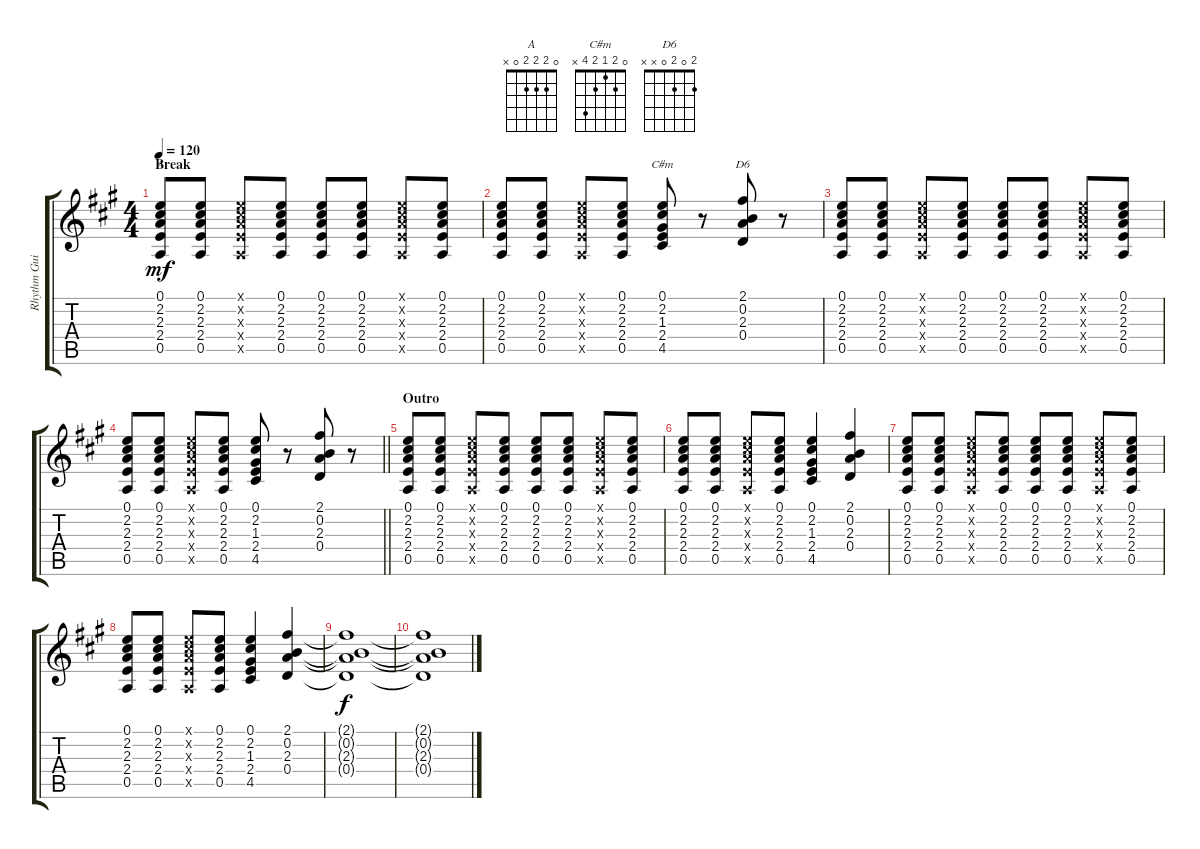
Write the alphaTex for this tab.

\track ("Rhythm Guitar" "Rhythm Gui") {instrument acousticguitarsteel}
\staff {score tabs}
\tuning (E4 B3 G3 D3 A2 E2) {hide}
\chord ("A" 0 2 2 2 0 x)
\chord ("C#m" 0 2 1 2 4 x)
\chord ("D6" 2 0 2 0 x x)
\ts (4 4)
\section ("" "Break")
\tempo 120
\clef g2
\ks a
(0.1 2.2 2.3 2.4 0.5).8{ch "A" dy mf} (0.1 2.2 2.3 2.4 0.5).8 (0.1{x} 2.2{x} 2.3{x} 2.4{x} 0.5{x}).8 (0.1 2.2 2.3 2.4 0.5).8 (0.1 2.2 2.3 2.4 0.5).8 (0.1 2.2 2.3 2.4 0.5).8 (0.1{x} 2.2{x} 2.3{x} 2.4{x} 0.5{x}).8 (0.1 2.2 2.3 2.4 0.5).8 |
(0.1 2.2 2.3 2.4 0.5).8 (0.1 2.2 2.3 2.4 0.5).8 (0.1{x} 2.2{x} 2.3{x} 2.4{x} 0.5{x}).8 (0.1 2.2 2.3 2.4 0.5).8 (0.1 2.2 1.3 2.4 4.5).8{ch "C#m"} r.8 (2.1 0.2 2.3 0.4).8{ch "D6"} r.8 |
(0.1 2.2 2.3 2.4 0.5).8 (0.1 2.2 2.3 2.4 0.5).8 (0.1{x} 2.2{x} 2.3{x} 2.4{x} 0.5{x}).8 (0.1 2.2 2.3 2.4 0.5).8 (0.1 2.2 2.3 2.4 0.5).8 (0.1 2.2 2.3 2.4 0.5).8 (0.1{x} 2.2{x} 2.3{x} 2.4{x} 0.5{x}).8 (0.1 2.2 2.3 2.4 0.5).8 |
\barLineRight lightlight
(0.1 2.2 2.3 2.4 0.5).8 (0.1 2.2 2.3 2.4 0.5).8 (0.1{x} 2.2{x} 2.3{x} 2.4{x} 0.5{x}).8 (0.1 2.2 2.3 2.4 0.5).8 (0.1 2.2 1.3 2.4 4.5).8 r.8 (2.1 0.2 2.3 0.4).8 r.8 |
\section ("" "Outro")
(0.1 2.2 2.3 2.4 0.5).8 (0.1 2.2 2.3 2.4 0.5).8 (0.1{x} 2.2{x} 2.3{x} 2.4{x} 0.5{x}).8 (0.1 2.2 2.3 2.4 0.5).8 (0.1 2.2 2.3 2.4 0.5).8 (0.1 2.2 2.3 2.4 0.5).8 (0.1{x} 2.2{x} 2.3{x} 2.4{x} 0.5{x}).8 (0.1 2.2 2.3 2.4 0.5).8 |
(0.1 2.2 2.3 2.4 0.5).8 (0.1 2.2 2.3 2.4 0.5).8 (0.1{x} 2.2{x} 2.3{x} 2.4{x} 0.5{x}).8 (0.1 2.2 2.3 2.4 0.5).8 (0.1 2.2 1.3 2.4 4.5).4 (2.1 0.2 2.3 0.4).4 |
(0.1 2.2 2.3 2.4 0.5).8 (0.1 2.2 2.3 2.4 0.5).8 (0.1{x} 2.2{x} 2.3{x} 2.4{x} 0.5{x}).8 (0.1 2.2 2.3 2.4 0.5).8 (0.1 2.2 2.3 2.4 0.5).8 (0.1 2.2 2.3 2.4 0.5).8 (0.1{x} 2.2{x} 2.3{x} 2.4{x} 0.5{x}).8 (0.1 2.2 2.3 2.4 0.5).8 |
(0.1 2.2 2.3 2.4 0.5).8 (0.1 2.2 2.3 2.4 0.5).8 (0.1{x} 2.2{x} 2.3{x} 2.4{x} 0.5{x}).8 (0.1 2.2 2.3 2.4 0.5).8 (0.1 2.2 1.3 2.4 4.5).4 (2.1 0.2 2.3 0.4).4 |
(2.1{t} 0.2{t} 2.3{t} 0.4{t}).1{dy f} |
(2.1{t} 0.2{t} 2.3{t} 0.4{t}).1
